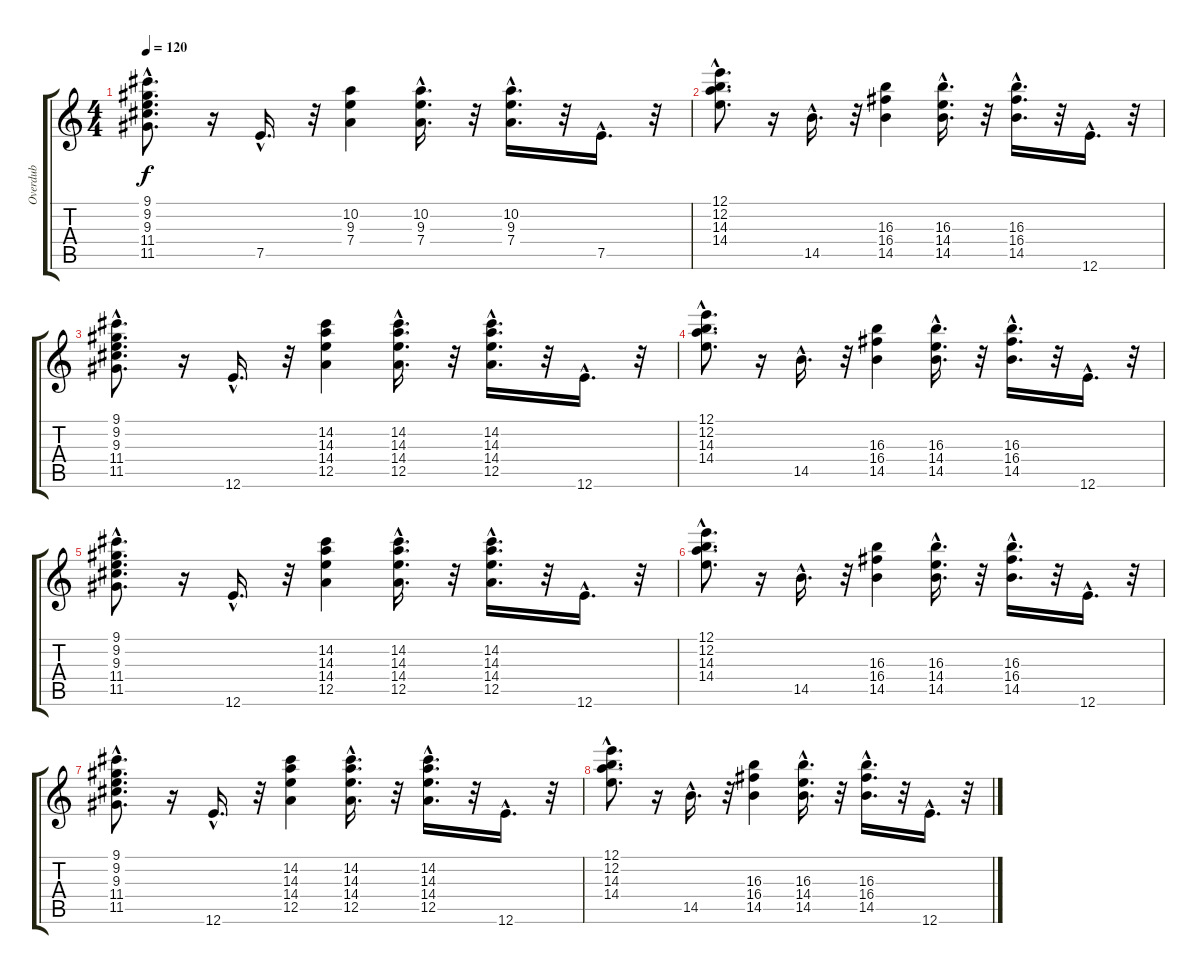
\track ("Overdub" "Overdub") {instrument overdrivenguitar}
\staff {score tabs}
\tuning (E4 B3 G3 D3 A2 E2) {hide}
\ts (4 4)
\tempo 120
\clef g2
\ks c
(9.1{hac} 9.2{hac} 9.3{hac} 11.4{hac} 11.5{hac}).8{d dy f} r.16 7.5{hac}.16{d} r.32 (10.2 9.3 7.4).4 (10.2{hac} 9.3{hac} 7.4{hac}).16{d} r.32 (10.2{hac} 9.3{hac} 7.4{hac}).16{d} r.32 7.5{hac}.16{d} r.32 |
(12.1{hac} 12.2{hac} 14.3{hac} 14.4{hac}).8{d} r.16 14.5{hac}.16{d} r.32 (16.3 16.4 14.5).4 (16.3{hac} 14.4{hac} 14.5{hac}).16{d} r.32 (16.3{hac} 16.4{hac} 14.5{hac}).16{d} r.32 12.6{hac}.16{d} r.32 |
(9.1{hac} 9.2{hac} 9.3{hac} 11.4{hac} 11.5{hac}).8{d} r.16 12.6{hac}.16{d} r.32 (14.2 14.3 14.4 12.5).4 (14.2{hac} 14.3{hac} 14.4{hac} 12.5{hac}).16{d} r.32 (14.2{hac} 14.3{hac} 14.4{hac} 12.5{hac}).16{d} r.32 12.6{hac}.16{d} r.32 |
(12.1{hac} 12.2{hac} 14.3{hac} 14.4{hac}).8{d} r.16 14.5{hac}.16{d} r.32 (16.3 16.4 14.5).4 (16.3{hac} 14.4{hac} 14.5{hac}).16{d} r.32 (16.3{hac} 16.4{hac} 14.5{hac}).16{d} r.32 12.6{hac}.16{d} r.32 |
(9.1{hac} 9.2{hac} 9.3{hac} 11.4{hac} 11.5{hac}).8{d} r.16 12.6{hac}.16{d} r.32 (14.2 14.3 14.4 12.5).4 (14.2{hac} 14.3{hac} 14.4{hac} 12.5{hac}).16{d} r.32 (14.2{hac} 14.3{hac} 14.4{hac} 12.5{hac}).16{d} r.32 12.6{hac}.16{d} r.32 |
(12.1{hac} 12.2{hac} 14.3{hac} 14.4{hac}).8{d} r.16 14.5{hac}.16{d} r.32 (16.3 16.4 14.5).4 (16.3{hac} 14.4{hac} 14.5{hac}).16{d} r.32 (16.3{hac} 16.4{hac} 14.5{hac}).16{d} r.32 12.6{hac}.16{d} r.32 |
(9.1{hac} 9.2{hac} 9.3{hac} 11.4{hac} 11.5{hac}).8{d} r.16 12.6{hac}.16{d} r.32 (14.2 14.3 14.4 12.5).4 (14.2{hac} 14.3{hac} 14.4{hac} 12.5{hac}).16{d} r.32 (14.2{hac} 14.3{hac} 14.4{hac} 12.5{hac}).16{d} r.32 12.6{hac}.16{d} r.32 |
(12.1{hac} 12.2{hac} 14.3{hac} 14.4{hac}).8{d} r.16 14.5{hac}.16{d} r.32 (16.3 16.4 14.5).4 (16.3{hac} 14.4{hac} 14.5{hac}).16{d} r.32 (16.3{hac} 16.4{hac} 14.5{hac}).16{d} r.32 12.6{hac}.16{d} r.32
